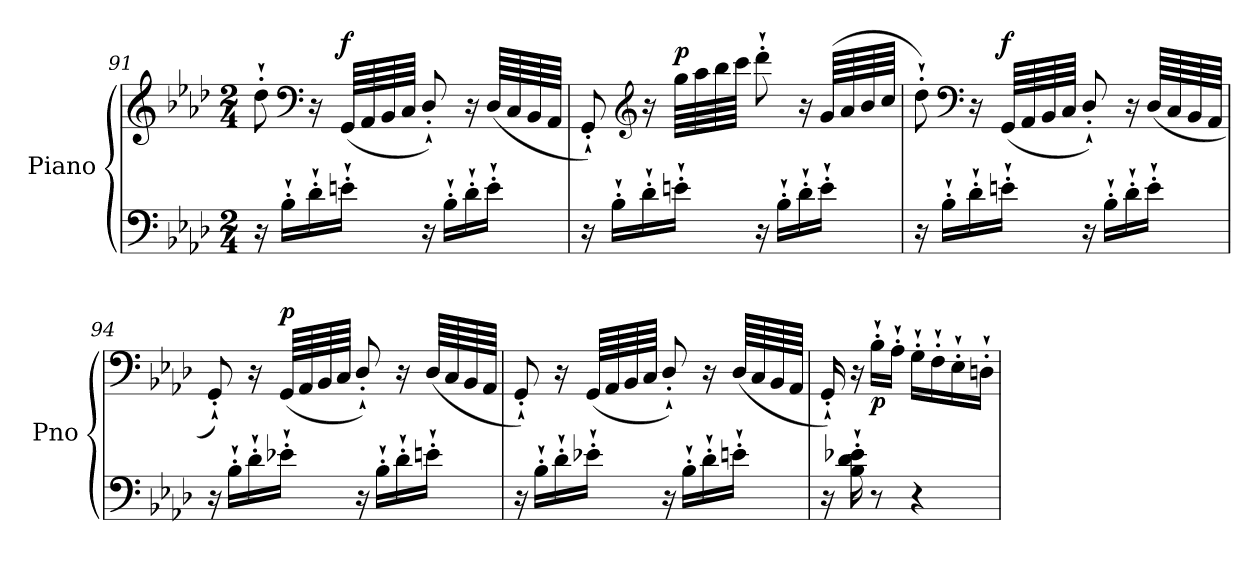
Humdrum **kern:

**kern	**kern	**dynam
*part1	*part1	*part1
*staff2	*staff1	*staff1/2
*I"Piano	*	*
*I'Pno	*	*
!!LO:LB:g=z
*clefF4	*clefG2	*
*k[b-e-a-d-]	*k[b-e-a-d-]	*
*M2/4	*M2/4	*
=91	=91	=91
16r	8dd-`'\	.
16B-`'\LL	.	.
*	*clefF4	*
16d-`'\	16r	.
!	!	!LO:DY:a
16en`'\JJ	(64GG/LLLL	f
.	64AA-/	.
.	64BB-/	.
.	64C/JJJJ	.
16r	8D-`'/)	.
16B-`'\LL	.	.
16d-`'\	16r	.
16e`'\JJ	(64D-/LLLL	.
.	64C/	.
.	64BB-/	.
.	64AA-/JJJJ	.
=92	=92	=92
16r	8GG`'/)	.
16B-`'\LL	.	.
*	*clefG2	*
16d-`'\	16r	.
!	!	!LO:DY:a
16en`'\JJ	64gg\LLLL	p
.	64aa-\	.
.	64bb-\	.
.	64ccc\JJJJ	.
16r	8ddd-`'\	.
16B-`'\LL	.	.
16d-`'\	16r	.
16e`'\JJ	(64g/LLLL	.
.	64a-/	.
.	64b-/	.
.	64cc/JJJJ	.
=93	=93	=93
16r	8dd-`'\)	.
16B-`'\LL	.	.
*	*clefF4	*
16d-`'\	16r	.
!	!	!LO:DY:a
16en`'\JJ	(64GG/LLLL	f
.	64AA-/	.
.	64BB-/	.
.	64C/JJJJ	.
16r	8D-`'/)	.
16B-`'\LL	.	.
16d-`'\	16r	.
16e`'\JJ	(64D-/LLLL	.
.	64C/	.
.	64BB-/	.
.	64AA-/JJJJ	.
!!LO:LB:g=z
=94	=94	=94
16r	8GG`'/)	.
16B-`'\LL	.	.
16d-`'\	16r	.
!	!	!LO:DY:a
16e-X`'\JJ	(64GG/LLLL	p
.	64AA-/	.
.	64BB-/	.
.	64C/JJJJ	.
16r	8D-`'/)	.
16B-`'\LL	.	.
16d-`'\	16r	.
16en`'\JJ	(64D-/LLLL	.
.	64C/	.
.	64BB-/	.
.	64AA-/JJJJ	.
=95	=95	=95
16r	8GG`'/)	.
16B-`'\LL	.	.
16d-`'\	16r	.
16e-X`'\JJ	(64GG/LLLL	.
.	64AA-/	.
.	64BB-/	.
.	64C/JJJJ	.
16r	8D-`'/)	.
16B-`'\LL	.	.
16d-`'\	16r	.
16en`'\JJ	(64D-/LLLL	.
.	64C/	.
.	64BB-/	.
.	64AA-/JJJJ	.
=96	=96	=96
16r	16GG`'/)	.
16B-\`' 16d-\`' 16e-X\`'	16r	.
!	!	!LO:DY:b
8r	16B-`'\LL	p
.	16A-`'\JJ	.
4r	16G`'\LL	.
.	16F`'\	.
.	16E-`'\	.
.	16Dn`'\JJ	.
=	=	=
*-	*-	*-
